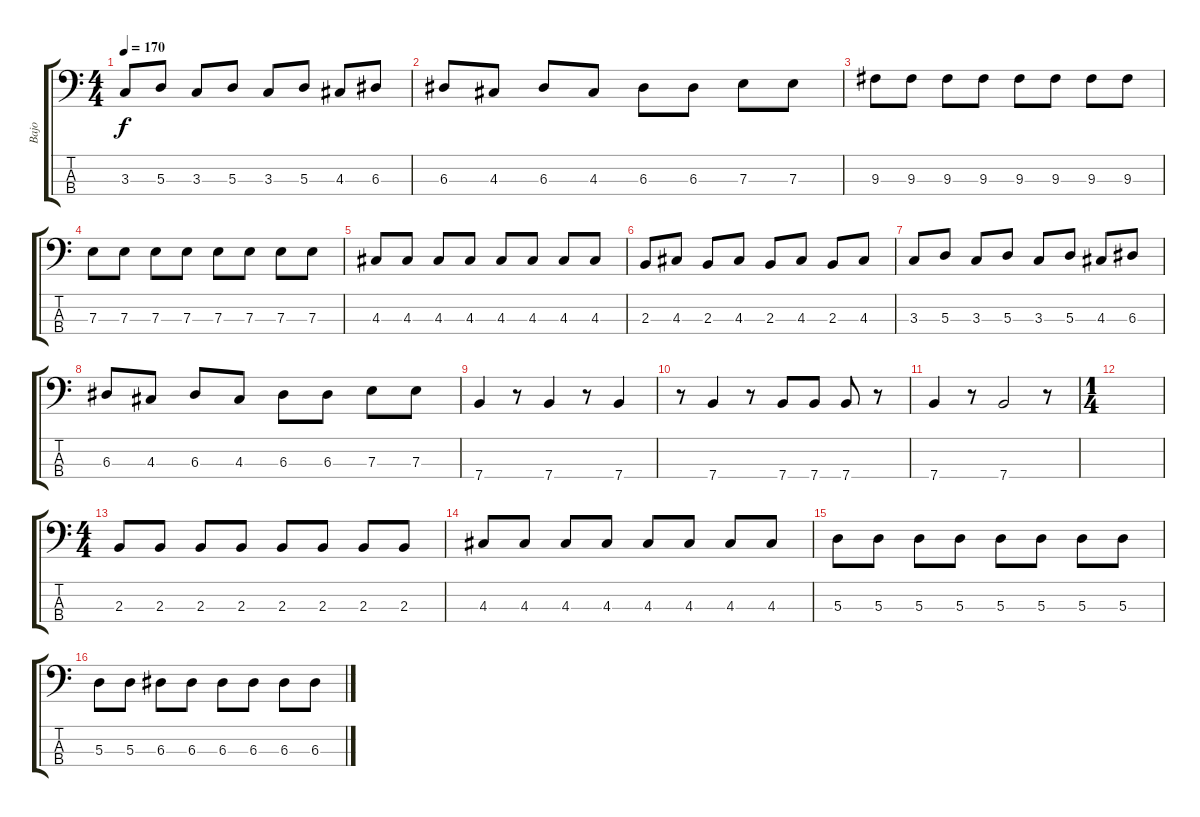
\track ("Bajo" "Bajo") {instrument electricbasspick}
\staff {score tabs}
\tuning (G2 D2 A1 E1) {hide}
\ts (4 4)
\tempo 170
\clef f4
\ks c
3.3.8{dy f} 5.3.8 3.3.8 5.3.8 3.3.8 5.3.8 4.3.8 6.3.8 |
6.3.8 4.3.8 6.3.8 4.3.8 6.3.8 6.3.8 7.3.8 7.3.8 |
9.3.8 9.3.8 9.3.8 9.3.8 9.3.8 9.3.8 9.3.8 9.3.8 |
7.3.8 7.3.8 7.3.8 7.3.8 7.3.8 7.3.8 7.3.8 7.3.8 |
4.3.8 4.3.8 4.3.8 4.3.8 4.3.8 4.3.8 4.3.8 4.3.8 |
2.3.8 4.3.8 2.3.8 4.3.8 2.3.8 4.3.8 2.3.8 4.3.8 |
3.3.8 5.3.8 3.3.8 5.3.8 3.3.8 5.3.8 4.3.8 6.3.8 |
6.3.8 4.3.8 6.3.8 4.3.8 6.3.8 6.3.8 7.3.8 7.3.8 |
7.4.4 r.8 7.4.4 r.8 7.4.4 |
r.8 7.4.4 r.8 7.4.8 7.4.8 7.4.8 r.8 |
7.4.4 r.8 7.4.2 r.8 |
\ts (1 4)
|
\ts (4 4)
2.3.8 2.3.8 2.3.8 2.3.8 2.3.8 2.3.8 2.3.8 2.3.8 |
4.3.8 4.3.8 4.3.8 4.3.8 4.3.8 4.3.8 4.3.8 4.3.8 |
5.3.8 5.3.8 5.3.8 5.3.8 5.3.8 5.3.8 5.3.8 5.3.8 |
5.3.8 5.3.8 6.3.8 6.3.8 6.3.8 6.3.8 6.3.8 6.3.8
